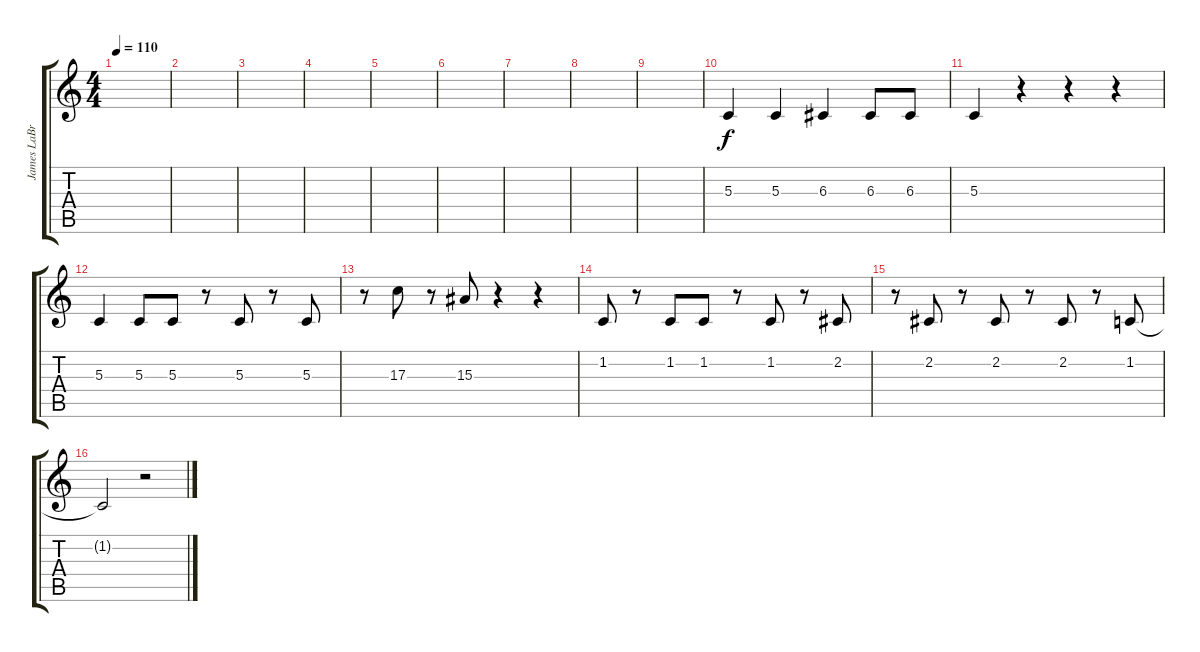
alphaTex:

\track ("James LaBrie" "James LaBr") {instrument brasssection}
\staff {score tabs}
\tuning (E4 B3 G3 D3 A2 E2) {hide}
\ts (4 4)
\tempo 110
\clef g2
\ks c
|
|
|
|
|
|
|
|
|
5.3.4 5.3.4 6.3.4 6.3.8 6.3.8 |
5.3.4 r.4 r.4 r.4 |
5.3.4 5.3.8 5.3.8 r.8 5.3.8 r.8 5.3.8 |
r.8 17.3.8 r.8 15.3.8 r.4 r.4 |
1.2.8 r.8 1.2.8 1.2.8 r.8 1.2.8 r.8 2.2.8 |
r.8 2.2.8 r.8 2.2.8 r.8 2.2.8 r.8 1.2.8 |
1.2{t}.2 r.2
